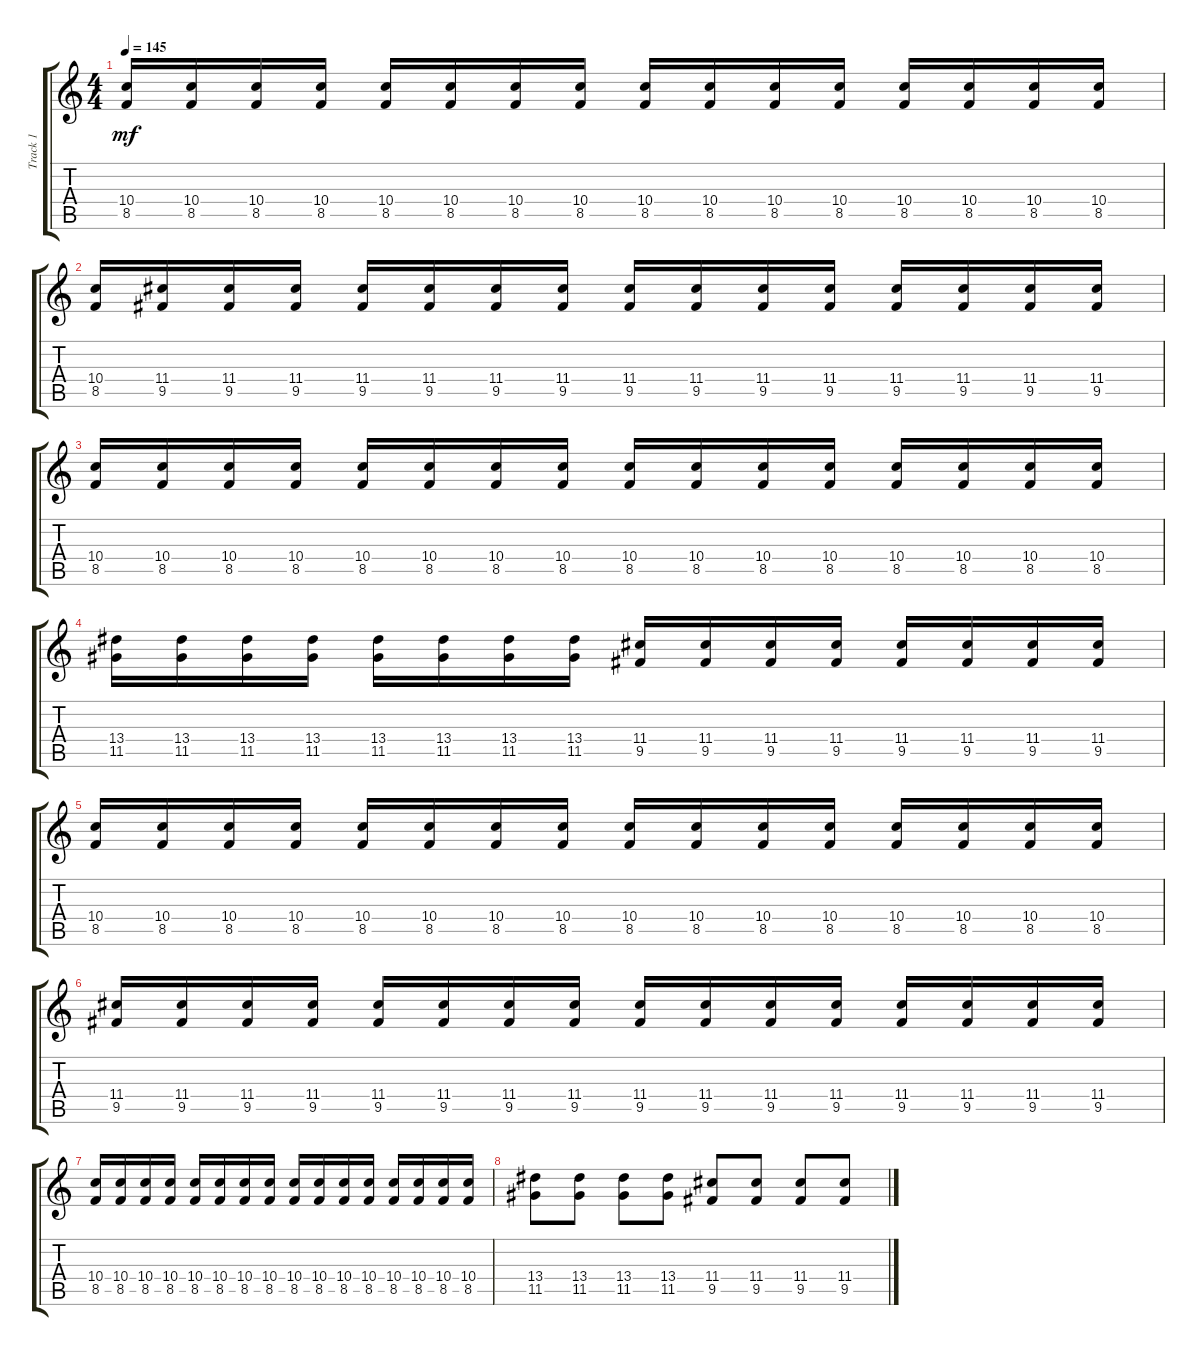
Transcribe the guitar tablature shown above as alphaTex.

\track ("Track 1" "Track 1") {instrument distortionguitar}
\staff {score tabs}
\tuning (E4 B3 G3 D3 A2 E2) {hide}
\ts (4 4)
\tempo 145
\clef g2
\ks c
(10.4 8.5).16{dy mf} (10.4 8.5).16 (10.4 8.5).16 (10.4 8.5).16 (10.4 8.5).16 (10.4 8.5).16 (10.4 8.5).16 (10.4 8.5).16 (10.4 8.5).16 (10.4 8.5).16 (10.4 8.5).16 (10.4 8.5).16 (10.4 8.5).16 (10.4 8.5).16 (10.4 8.5).16 (10.4 8.5).16 |
(10.4 8.5).16 (11.4 9.5).16 (11.4 9.5).16 (11.4 9.5).16 (11.4 9.5).16 (11.4 9.5).16 (11.4 9.5).16 (11.4 9.5).16 (11.4 9.5).16 (11.4 9.5).16 (11.4 9.5).16 (11.4 9.5).16 (11.4 9.5).16 (11.4 9.5).16 (11.4 9.5).16 (11.4 9.5).16 |
(10.4 8.5).16 (10.4 8.5).16 (10.4 8.5).16 (10.4 8.5).16 (10.4 8.5).16 (10.4 8.5).16 (10.4 8.5).16 (10.4 8.5).16 (10.4 8.5).16 (10.4 8.5).16 (10.4 8.5).16 (10.4 8.5).16 (10.4 8.5).16 (10.4 8.5).16 (10.4 8.5).16 (10.4 8.5).16 |
(13.4 11.5).16 (13.4 11.5).16 (13.4 11.5).16 (13.4 11.5).16 (13.4 11.5).16 (13.4 11.5).16 (13.4 11.5).16 (13.4 11.5).16 (11.4 9.5).16 (11.4 9.5).16 (11.4 9.5).16 (11.4 9.5).16 (11.4 9.5).16 (11.4 9.5).16 (11.4 9.5).16 (11.4 9.5).16 |
(10.4 8.5).16 (10.4 8.5).16 (10.4 8.5).16 (10.4 8.5).16 (10.4 8.5).16 (10.4 8.5).16 (10.4 8.5).16 (10.4 8.5).16 (10.4 8.5).16 (10.4 8.5).16 (10.4 8.5).16 (10.4 8.5).16 (10.4 8.5).16 (10.4 8.5).16 (10.4 8.5).16 (10.4 8.5).16 |
(11.4 9.5).16 (11.4 9.5).16 (11.4 9.5).16 (11.4 9.5).16 (11.4 9.5).16 (11.4 9.5).16 (11.4 9.5).16 (11.4 9.5).16 (11.4 9.5).16 (11.4 9.5).16 (11.4 9.5).16 (11.4 9.5).16 (11.4 9.5).16 (11.4 9.5).16 (11.4 9.5).16 (11.4 9.5).16 |
(10.4 8.5).16 (10.4 8.5).16 (10.4 8.5).16 (10.4 8.5).16 (10.4 8.5).16 (10.4 8.5).16 (10.4 8.5).16 (10.4 8.5).16 (10.4 8.5).16 (10.4 8.5).16 (10.4 8.5).16 (10.4 8.5).16 (10.4 8.5).16 (10.4 8.5).16 (10.4 8.5).16 (10.4 8.5).16 |
(13.4 11.5).8 (13.4 11.5).8 (13.4 11.5).8 (13.4 11.5).8 (11.4 9.5).8 (11.4 9.5).8 (11.4 9.5).8 (11.4 9.5).8
